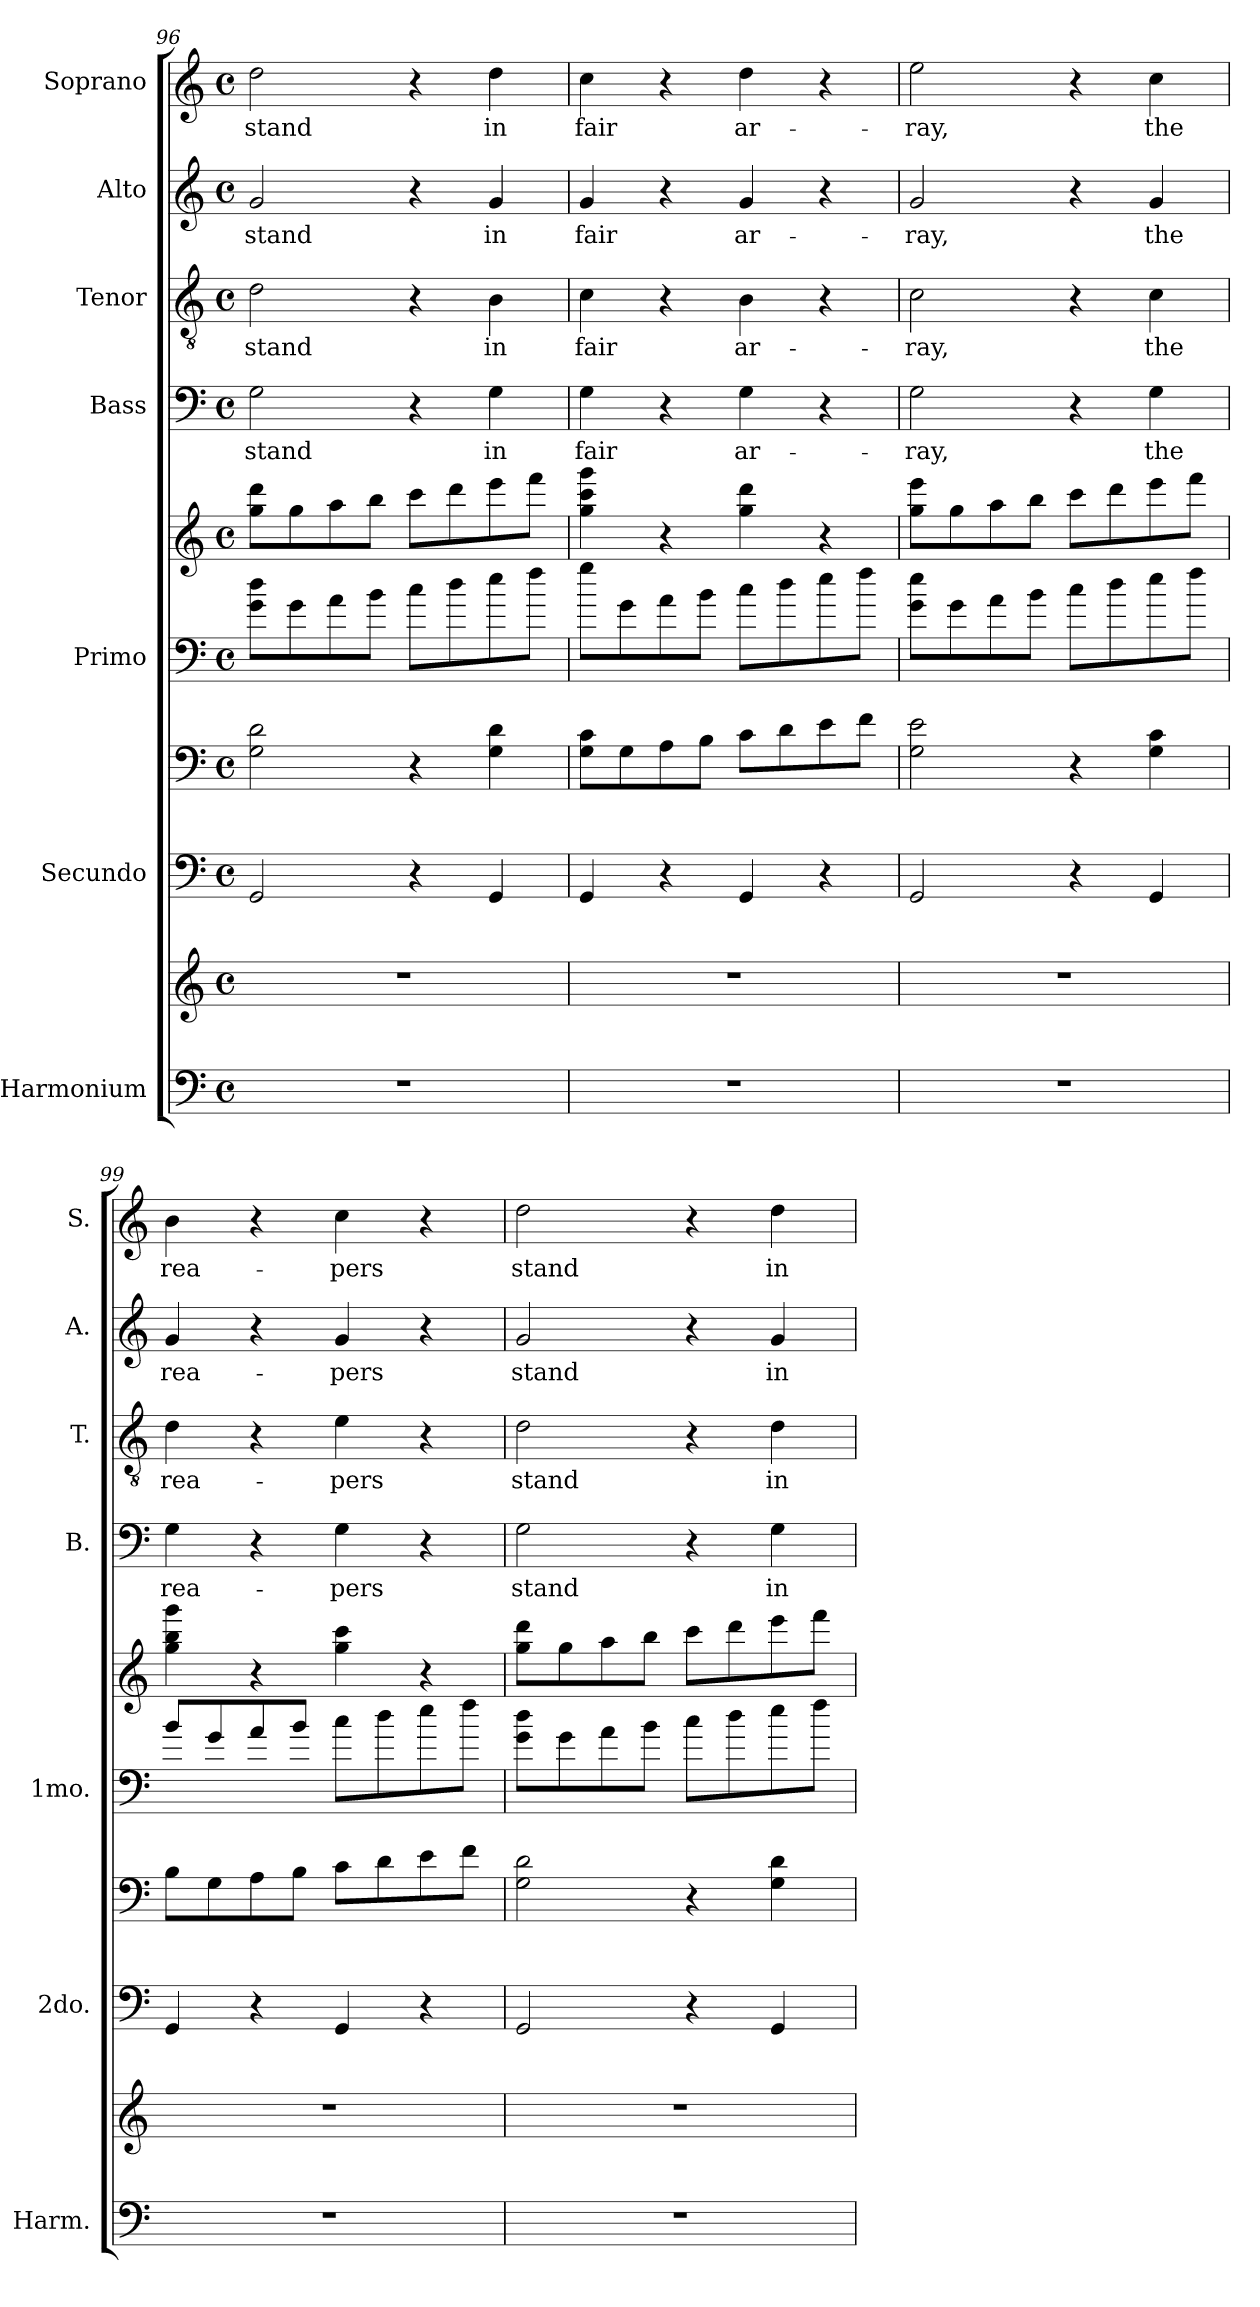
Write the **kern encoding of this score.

**kern	**kern	**kern	**kern	**kern	**kern	**kern	**text	**kern	**text	**kern	**text	**kern	**text
*part7	*part7	*part6	*part6	*part5	*part5	*part4	*part4	*part3	*part3	*part2	*part2	*part1	*part1
*staff10	*staff9	*staff8	*staff7	*staff6	*staff5	*staff4	*staff4	*staff3	*staff3	*staff2	*staff2	*staff1	*staff1
*I"Harmonium	*	*I"Secundo	*	*I"Primo	*	*I"Bass	*	*I"Tenor	*	*I"Alto	*	*I"Soprano	*
*I'Harm.	*	*I'2do.	*	*I'1mo.	*	*I'B.	*	*I'T.	*	*I'A.	*	*I'S.	*
*clefF4	*clefG2	*clefF4	*clefF4	*clefF4	*clefG2	*clefF4	*	*clefGv2	*	*clefG2	*	*clefG2	*
*k[]	*k[]	*k[]	*k[]	*k[]	*k[]	*k[]	*	*k[]	*	*k[]	*	*k[]	*
*C:	*C:	*C:	*C:	*C:	*C:	*C:	*	*C:	*	*C:	*	*C:	*
*M4/4	*M4/4	*M4/4	*M4/4	*M4/4	*M4/4	*M4/4	*	*M4/4	*	*M4/4	*	*M4/4	*
*met(c)	*met(c)	*met(c)	*met(c)	*met(c)	*met(c)	*met(c)	*	*met(c)	*	*met(c)	*	*met(c)	*
=96	=96	=96	=96	=96	=96	=96	=96	=96	=96	=96	=96	=96	=96
!	!	!	!	!	!	!	!LO:LY:b	!	!LO:LY:b	!	!LO:LY:b	!	!LO:LY:b
1r	1r	2GG/	2G\ 2d\	8g\ 8dd\L	8gg\ 8ddd\L	2G\	stand	2d\	stand	2g/	stand	2dd\	stand
.	.	.	.	8g\	8gg\	.	.	.	.	.	.	.	.
.	.	.	.	8a\	8aa\	.	.	.	.	.	.	.	.
.	.	.	.	8b\J	8bb\J	.	.	.	.	.	.	.	.
.	.	4r	4r	8cc\L	8ccc\L	4r	.	4r	.	4r	.	4r	.
.	.	.	.	8dd\	8ddd\	.	.	.	.	.	.	.	.
!	!	!	!	!	!	!	!LO:LY:b	!	!LO:LY:b	!	!LO:LY:b	!	!LO:LY:b
.	.	4GG/	4G\ 4d\	8ee\	8eee\	4G\	in	4B\	in	4g/	in	4dd\	in
.	.	.	.	8ff\J	8fff\J	.	.	.	.	.	.	.	.
=97	=97	=97	=97	=97	=97	=97	=97	=97	=97	=97	=97	=97	=97
!	!	!	!	!	!	!	!LO:LY:b	!	!LO:LY:b	!	!LO:LY:b	!	!LO:LY:b
1r	1r	4GG/	8G\ 8c\L	8gg\L	4gg\ 4ccc\ 4ggg\	4G\	fair	4c\	fair	4g/	fair	4cc\	fair
.	.	.	8G\	8g\	.	.	.	.	.	.	.	.	.
.	.	4r	8A\	8a\	4r	4r	.	4r	.	4r	.	4r	.
.	.	.	8B\J	8b\J	.	.	.	.	.	.	.	.	.
!	!	!	!	!	!	!	!LO:LY:b	!	!LO:LY:b	!	!LO:LY:b	!	!LO:LY:b
.	.	4GG/	8c\L	8cc\L	4gg\ 4ddd\	4G\	ar-	4B\	ar-	4g/	ar-	4dd\	ar-
.	.	.	8d\	8dd\	.	.	.	.	.	.	.	.	.
.	.	4r	8e\	8ee\	4r	4r	.	4r	.	4r	.	4r	.
.	.	.	8f\J	8ff\J	.	.	.	.	.	.	.	.	.
=98	=98	=98	=98	=98	=98	=98	=98	=98	=98	=98	=98	=98	=98
!	!	!	!	!	!	!	!LO:LY:b	!	!LO:LY:b	!	!LO:LY:b	!	!LO:LY:b
1r	1r	2GG/	2G\ 2e\	8g\ 8ee\L	8gg\ 8eee\L	2G\	-ray,	2c\	-ray,	2g/	-ray,	2ee\	-ray,
.	.	.	.	8g\	8gg\	.	.	.	.	.	.	.	.
.	.	.	.	8a\	8aa\	.	.	.	.	.	.	.	.
.	.	.	.	8b\J	8bb\J	.	.	.	.	.	.	.	.
.	.	4r	4r	8cc\L	8ccc\L	4r	.	4r	.	4r	.	4r	.
.	.	.	.	8dd\	8ddd\	.	.	.	.	.	.	.	.
!	!	!	!	!	!	!	!LO:LY:b	!	!LO:LY:b	!	!LO:LY:b	!	!LO:LY:b
.	.	4GG/	4G\ 4c\	8ee\	8eee\	4G\	the	4c\	the	4g/	the	4cc\	the
.	.	.	.	8ff\J	8fff\J	.	.	.	.	.	.	.	.
=99	=99	=99	=99	=99	=99	=99	=99	=99	=99	=99	=99	=99	=99
!	!	!	!	!	!	!	!LO:LY:b	!	!LO:LY:b	!	!LO:LY:b	!	!LO:LY:b
1r	1r	4GG/	8B\L	8b/L	4gg\ 4bb\ 4ggg\	4G\	rea-	4d\	rea-	4g/	rea-	4b\	rea-
.	.	.	8G\	8g/	.	.	.	.	.	.	.	.	.
.	.	4r	8A\	8a/	4r	4r	.	4r	.	4r	.	4r	.
.	.	.	8B\J	8b/J	.	.	.	.	.	.	.	.	.
!	!	!	!	!	!	!	!LO:LY:b	!	!LO:LY:b	!	!LO:LY:b	!	!LO:LY:b
.	.	4GG/	8c\L	8cc\L	4gg\ 4ccc\	4G\	-pers	4e\	-pers	4g/	-pers	4cc\	-pers
.	.	.	8d\	8dd\	.	.	.	.	.	.	.	.	.
.	.	4r	8e\	8ee\	4r	4r	.	4r	.	4r	.	4r	.
.	.	.	8f\J	8ff\J	.	.	.	.	.	.	.	.	.
=100	=100	=100	=100	=100	=100	=100	=100	=100	=100	=100	=100	=100	=100
!	!	!	!	!	!	!	!LO:LY:b	!	!LO:LY:b	!	!LO:LY:b	!	!LO:LY:b
1r	1r	2GG/	2G\ 2d\	8g\ 8dd\L	8gg\ 8ddd\L	2G\	stand	2d\	stand	2g/	stand	2dd\	stand
.	.	.	.	8g\	8gg\	.	.	.	.	.	.	.	.
.	.	.	.	8a\	8aa\	.	.	.	.	.	.	.	.
.	.	.	.	8b\J	8bb\J	.	.	.	.	.	.	.	.
.	.	4r	4r	8cc\L	8ccc\L	4r	.	4r	.	4r	.	4r	.
.	.	.	.	8dd\	8ddd\	.	.	.	.	.	.	.	.
!	!	!	!	!	!	!	!LO:LY:b	!	!LO:LY:b	!	!LO:LY:b	!	!LO:LY:b
.	.	4GG/	4G\ 4d\	8ee\	8eee\	4G\	in	4d\	in	4g/	in	4dd\	in
.	.	.	.	8ff\J	8fff\J	.	.	.	.	.	.	.	.
=	=	=	=	=	=	=	=	=	=	=	=	=	=
*-	*-	*-	*-	*-	*-	*-	*-	*-	*-	*-	*-	*-	*-
